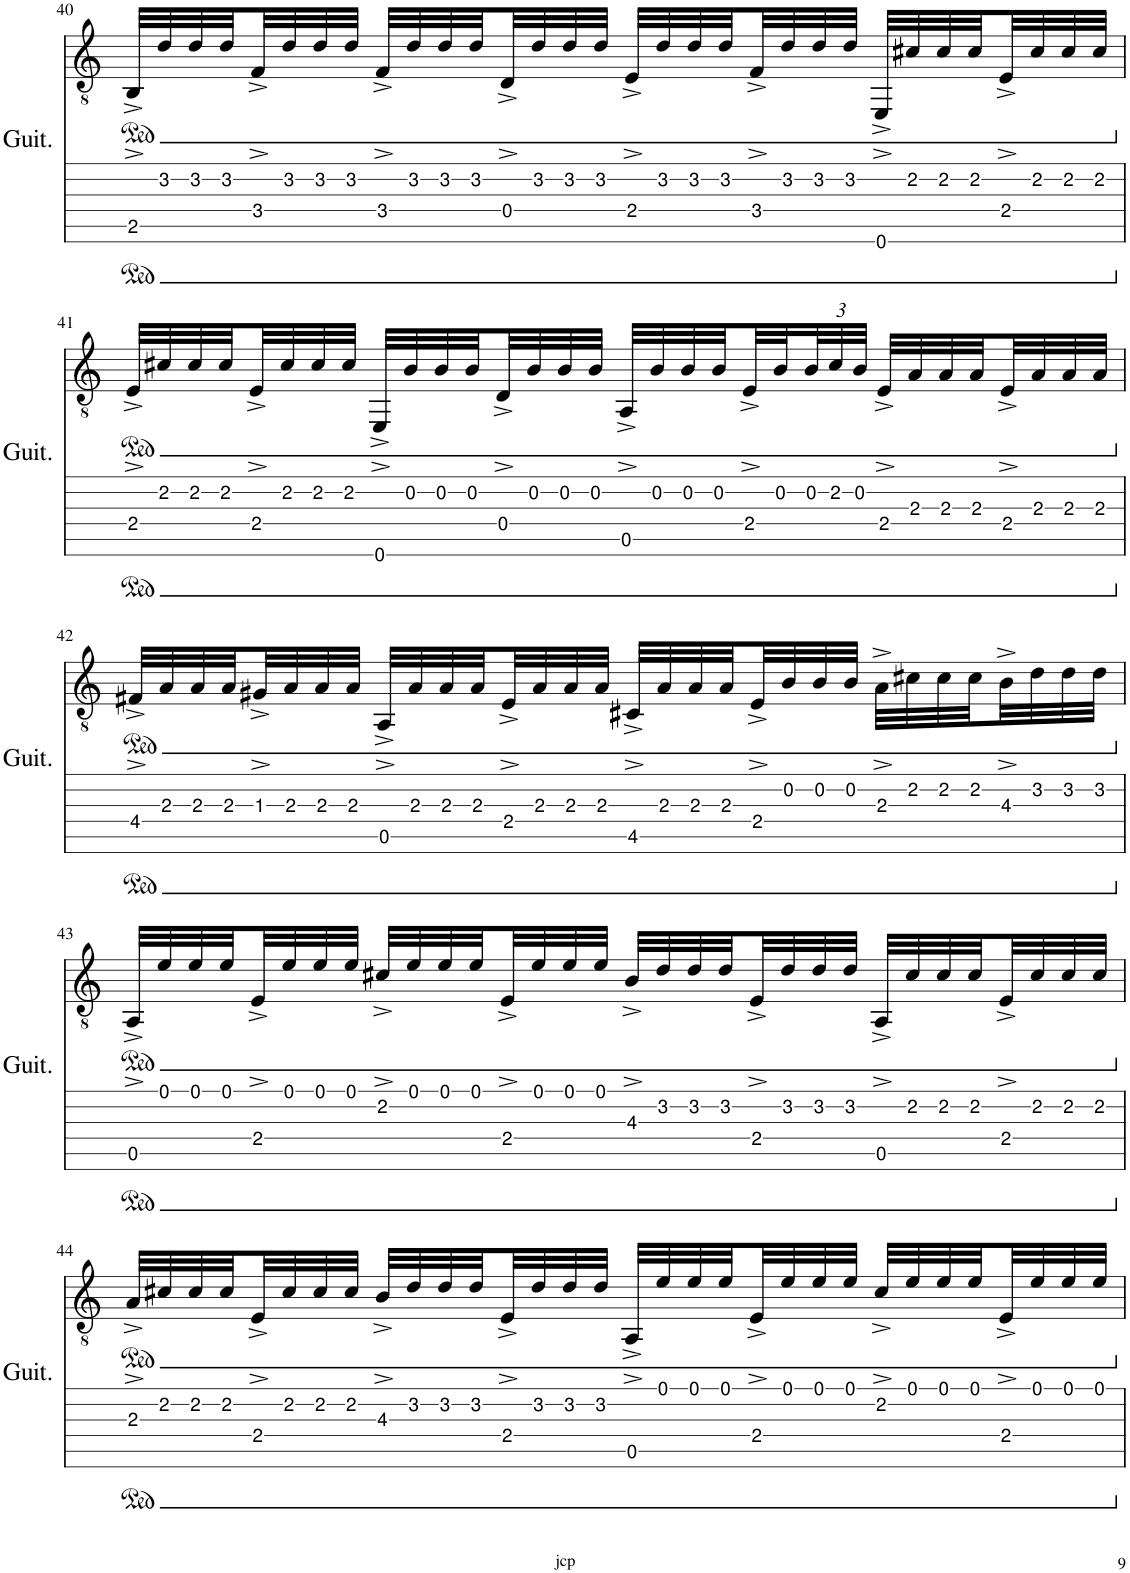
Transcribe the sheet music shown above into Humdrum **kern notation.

**kern	**kern
*part1	*part1
*staff2	*staff1
*I"Guitar	*
*I'Guit.	*
!!LO:PB:g=z
*	*clefGv2
*k[]	*k[]
*M4/4	*M4/4
*	*ped
=40	=40
32BB^LLL	32BB^/LLL
32d	32d/
32d	32d/
32dJJ	32d/
32F^LL	32F^/
32d	32d/
32d	32d/
32dJJJ	32d/JJJ
32F^LLL	32F^/LLL
32d	32d/
32d	32d/
32dJJ	32d/
32D^LL	32D^/
32d	32d/
32d	32d/
32dJJJ	32d/JJJ
32E^LLL	32E^/LLL
32d	32d/
32d	32d/
32dJJ	32d/
32F^LL	32F^/
32d	32d/
32d	32d/
32dJJJ	32d/JJJ
32EE^LLL	32EE^/LLL
32c#	32c#X/
32c#	32c#/
32c#JJ	32c#/
32E^LL	32E^/
32c#	32c#/
32c#	32c#/
32c#JJJ	32c#/JJJ
!!LO:LB:g=z
=41	=41
*	*Xped
*	*ped
32E^LLL	32E^/LLL
32c#	32c#X/
32c#	32c#/
32c#JJ	32c#/
32E^LL	32E^/
32c#	32c#/
32c#	32c#/
32c#JJJ	32c#/JJJ
32EE^LLL	32EE^/LLL
32B	32B/
32B	32B/
32BJJ	32B/
32D^LL	32D^/
32B	32B/
32B	32B/
32BJJJ	32B/JJJ
32AA^LLL	32AA^/LLL
32B	32B/
32B	32B/
32BJJ	32B/
32E^LL	32E^/
32B	32B/
*Xbrackettup	*Xbrackettup
48B	48B/
48c#	48c#/
48BJJJ	48B/JJJ
32E^LLL	32E^/LLL
32A	32A/
32A	32A/
32AJJ	32A/
32E^LL	32E^/
32A	32A/
32A	32A/
32AJJJ	32A/JJJ
!!LO:LB:g=z
=42	=42
*	*Xped
*	*ped
32F#^LLL	32F#X^/LLL
32A	32A/
32A	32A/
32AJJ	32A/
32G#^LL	32G#X^/
32A	32A/
32A	32A/
32AJJJ	32A/JJJ
32AA^LLL	32AA^/LLL
32A	32A/
32A	32A/
32AJJ	32A/
32E^LL	32E^/
32A	32A/
32A	32A/
32AJJJ	32A/JJJ
32C#^LLL	32C#X^/LLL
32A	32A/
32A	32A/
32AJJ	32A/
32E^LL	32E^/
32B	32B/
32B	32B/
32BJJJ	32B/JJJ
32A^LLL	32A^\LLL
32c#	32c#X\
32c#	32c#\
32c#JJ	32c#\
32B^LL	32B^\
32d	32d\
32d	32d\
32dJJJ	32d\JJJ
!!LO:LB:g=z
=43	=43
*	*Xped
*	*ped
32AA^LLL	32AA^/LLL
32e	32e/
32e	32e/
32eJJ	32e/
32E^LL	32E^/
32e	32e/
32e	32e/
32eJJJ	32e/JJJ
32c#^LLL	32c#X^/LLL
32e	32e/
32e	32e/
32eJJ	32e/
32E^LL	32E^/
32e	32e/
32e	32e/
32eJJJ	32e/JJJ
32B^LLL	32B^/LLL
32d	32d/
32d	32d/
32dJJ	32d/
32E^LL	32E^/
32d	32d/
32d	32d/
32dJJJ	32d/JJJ
32AA^LLL	32AA^/LLL
32c#	32c#/
32c#	32c#/
32c#JJ	32c#/
32E^LL	32E^/
32c#	32c#/
32c#	32c#/
32c#JJJ	32c#/JJJ
!!LO:LB:g=z
=44	=44
*	*Xped
*	*ped
32A^LLL	32A^/LLL
32c#	32c#X/
32c#	32c#/
32c#JJ	32c#/
32E^LL	32E^/
32c#	32c#/
32c#	32c#/
32c#JJJ	32c#/JJJ
32B^LLL	32B^/LLL
32d	32d/
32d	32d/
32dJJ	32d/
32E^LL	32E^/
32d	32d/
32d	32d/
32dJJJ	32d/JJJ
32AA^LLL	32AA^/LLL
32e	32e/
32e	32e/
32eJJ	32e/
32E^LL	32E^/
32e	32e/
32e	32e/
32eJJJ	32e/JJJ
32c#^LLL	32c#^/LLL
32e	32e/
32e	32e/
32eJJ	32e/
32E^LL	32E^/
32e	32e/
32e	32e/
32eJJJ	32e/JJJ
*	*Xped
=	=
*-	*-
